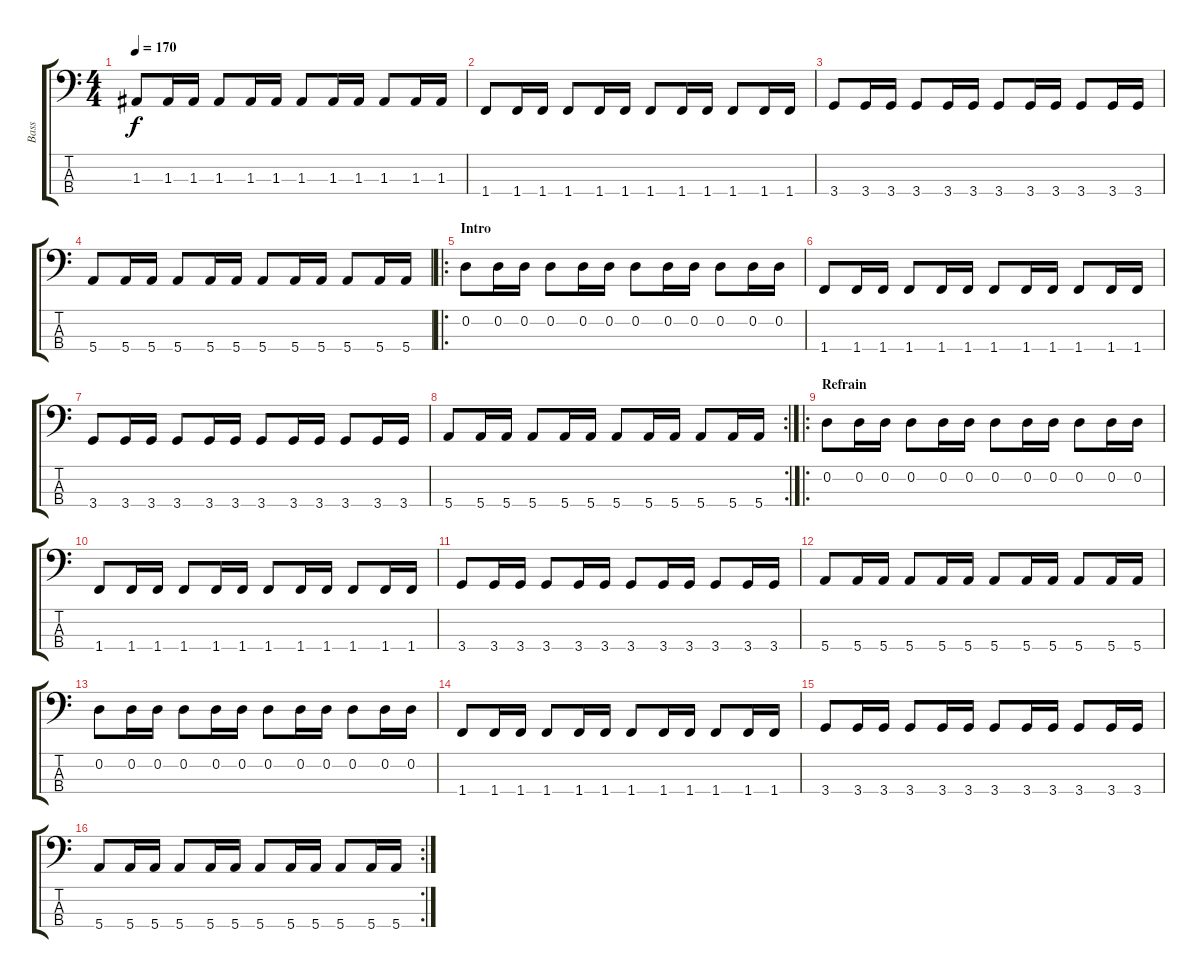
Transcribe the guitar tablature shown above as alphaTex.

\track ("Bass" "Bass") {instrument electricbasspick}
\staff {score tabs}
\tuning (G2 D2 A1 E1) {hide}
\ts (4 4)
\tempo 170
\clef f4
\ks c
1.3.8{dy f} 1.3.16 1.3.16 1.3.8 1.3.16 1.3.16 1.3.8 1.3.16 1.3.16 1.3.8 1.3.16 1.3.16 |
1.4.8 1.4.16 1.4.16 1.4.8 1.4.16 1.4.16 1.4.8 1.4.16 1.4.16 1.4.8 1.4.16 1.4.16 |
3.4.8 3.4.16 3.4.16 3.4.8 3.4.16 3.4.16 3.4.8 3.4.16 3.4.16 3.4.8 3.4.16 3.4.16 |
5.4.8 5.4.16 5.4.16 5.4.8 5.4.16 5.4.16 5.4.8 5.4.16 5.4.16 5.4.8 5.4.16 5.4.16 |
\ro
\section ("" "Intro")
0.2.8 0.2.16 0.2.16 0.2.8 0.2.16 0.2.16 0.2.8 0.2.16 0.2.16 0.2.8 0.2.16 0.2.16 |
1.4.8 1.4.16 1.4.16 1.4.8 1.4.16 1.4.16 1.4.8 1.4.16 1.4.16 1.4.8 1.4.16 1.4.16 |
3.4.8 3.4.16 3.4.16 3.4.8 3.4.16 3.4.16 3.4.8 3.4.16 3.4.16 3.4.8 3.4.16 3.4.16 |
\rc 2
5.4.8 5.4.16 5.4.16 5.4.8 5.4.16 5.4.16 5.4.8 5.4.16 5.4.16 5.4.8 5.4.16 5.4.16 |
\ro
\section ("" "Refrain")
0.2.8 0.2.16 0.2.16 0.2.8 0.2.16 0.2.16 0.2.8 0.2.16 0.2.16 0.2.8 0.2.16 0.2.16 |
1.4.8 1.4.16 1.4.16 1.4.8 1.4.16 1.4.16 1.4.8 1.4.16 1.4.16 1.4.8 1.4.16 1.4.16 |
3.4.8 3.4.16 3.4.16 3.4.8 3.4.16 3.4.16 3.4.8 3.4.16 3.4.16 3.4.8 3.4.16 3.4.16 |
5.4.8 5.4.16 5.4.16 5.4.8 5.4.16 5.4.16 5.4.8 5.4.16 5.4.16 5.4.8 5.4.16 5.4.16 |
0.2.8 0.2.16 0.2.16 0.2.8 0.2.16 0.2.16 0.2.8 0.2.16 0.2.16 0.2.8 0.2.16 0.2.16 |
1.4.8 1.4.16 1.4.16 1.4.8 1.4.16 1.4.16 1.4.8 1.4.16 1.4.16 1.4.8 1.4.16 1.4.16 |
3.4.8 3.4.16 3.4.16 3.4.8 3.4.16 3.4.16 3.4.8 3.4.16 3.4.16 3.4.8 3.4.16 3.4.16 |
\rc 2
5.4.8 5.4.16 5.4.16 5.4.8 5.4.16 5.4.16 5.4.8 5.4.16 5.4.16 5.4.8 5.4.16 5.4.16
